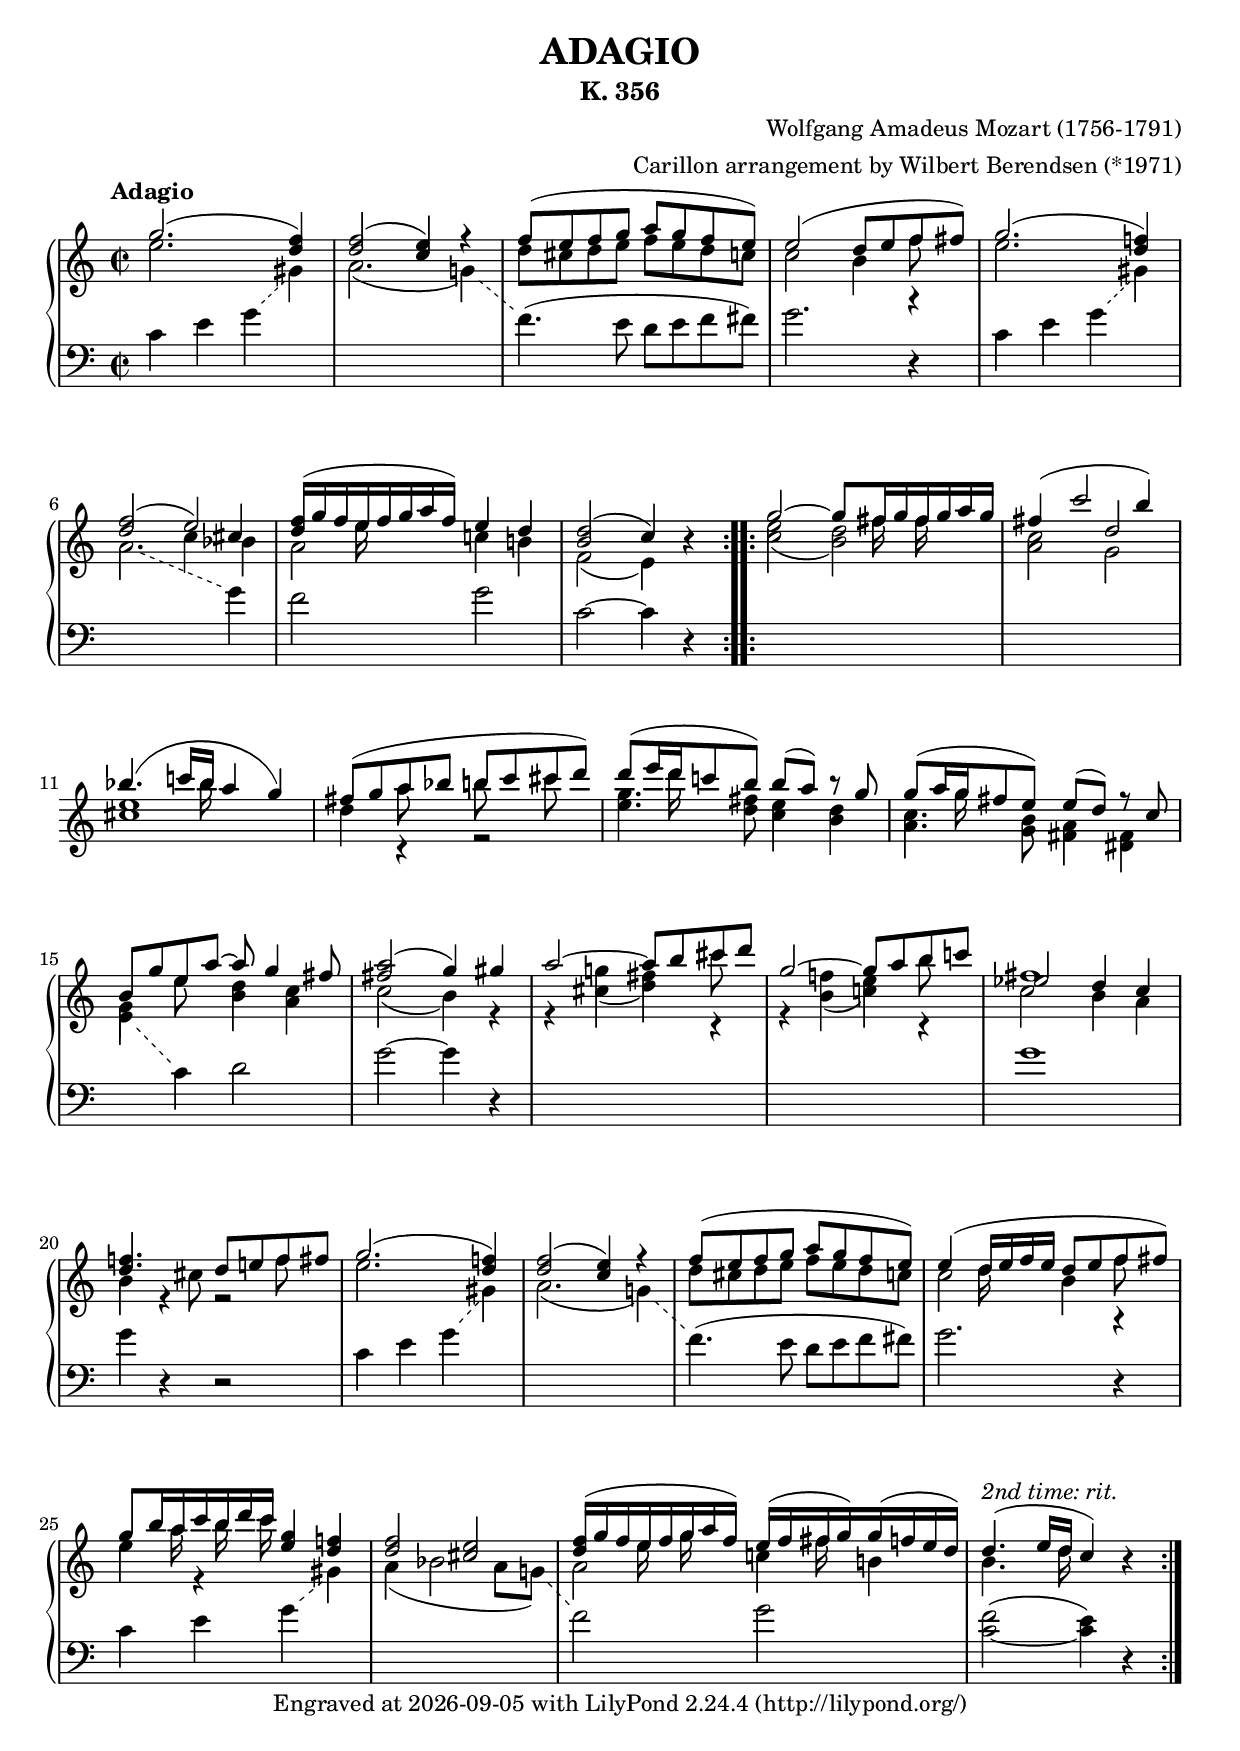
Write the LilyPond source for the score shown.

\version "2.13.34"

%{
  Based on http://lsr.dsi.unimi.it/LSR/Snippet?id=336
  
  Merges rests and multi-measure rests that occur on the same moment inside a
  staff with two voices.
  
  Usage:
  
  \include "merge-rests"
  
  \layout {
    \mergeRests
  }
  
  or inside the music:
  
  \new Staff <<
    \relative c' {
      \mergeRestsOn	%% in one of the voices is sufficient
      c4 d e f g r r2
    }
    \\
    \relative c' {
      a4 b c d e r r2
    }
  >>
 
%}
\version "2.12.3"


#(define (rest-score r)
  (let ((score 0)
	(yoff (ly:grob-property-data r 'Y-offset))
	(sp (ly:grob-property-data r 'staff-position)))
    (if (number? yoff)
	(set! score (+ score 2))
	(if (eq? yoff 'calculation-in-progress)
	    (set! score (- score 3))))
    (and (number? sp)
	 (<= 0 2 sp)
	 (set! score (+ score 2))
	 (set! score (- score (abs (- 1 sp)))))
    score))

#(define (merge-rests-on-positioning grob)
  (let* ((can-merge #f)
	 (elts (ly:grob-object grob 'elements))
	 (num-elts (and (ly:grob-array? elts)
			(ly:grob-array-length elts)))
	 (two-voice? (= num-elts 2)))
    (if two-voice?
	(let* ((v1-grob (ly:grob-array-ref elts 0))
	       (v2-grob (ly:grob-array-ref elts 1))
	       (v1-rest (ly:grob-object v1-grob 'rest))
	       (v2-rest (ly:grob-object v2-grob 'rest)))
	  (and
	   (ly:grob? v1-rest)
	   (ly:grob? v2-rest)
	   (let* ((v1-duration-log (ly:grob-property v1-rest 'duration-log))
		  (v2-duration-log (ly:grob-property v2-rest 'duration-log))
		  (v1-dot (ly:grob-object v1-rest 'dot))
		  (v2-dot (ly:grob-object v2-rest 'dot))
		  (v1-dot-count (and (ly:grob? v1-dot)
				     (ly:grob-property v1-dot 'dot-count -1)))
		  (v2-dot-count (and (ly:grob? v2-dot)
				     (ly:grob-property v2-dot 'dot-count -1))))
	     (set! can-merge
		   (and
		    (number? v1-duration-log)
		    (number? v2-duration-log)
		    (= v1-duration-log v2-duration-log)
		    (eq? v1-dot-count v2-dot-count)))
	     (if can-merge
		 ;; keep the rest that looks best:
		 (let* ((keep-v1? (>= (rest-score v1-rest)
				      (rest-score v2-rest)))
			(rest-to-keep (if keep-v1? v1-rest v2-rest))
			(dot-to-kill (if keep-v1? v2-dot v1-dot)))
		   ;; uncomment if you're curious of which rest was chosen:
		   ;;(ly:grob-set-property! v1-rest 'color green)
		   ;;(ly:grob-set-property! v2-rest 'color blue)
		   (ly:grob-suicide! (if keep-v1? v2-rest v1-rest))
		   (if (ly:grob? dot-to-kill)
		       (ly:grob-suicide! dot-to-kill))
		   (ly:grob-set-property! rest-to-keep 'direction 0)
		   (ly:rest::y-offset-callback rest-to-keep)))))))
    (if can-merge
	#t
	(ly:rest-collision::calc-positioning-done grob))))

#(define merge-multi-measure-rests-on-Y-offset
  ;; Call this to get the 'Y-offset of a MultiMeasureRest.
  ;; It keeps track of other MultiMeasureRests in the same NonMusicalPaperColumn
  ;; and StaffSymbol. If two are found, delete one and return 0 for Y-offset of
  ;; the other one.
  (let ((table (make-weak-key-hash-table)))
    (lambda (grob)
      (let* ((ssymb (ly:grob-object grob 'staff-symbol))
	     (nmcol (ly:grob-parent grob X))
	     (ssymb-hash (or (hash-ref table ssymb)
			     (hash-set! table ssymb (make-hash-table))))
	     (othergrob (hash-ref ssymb-hash nmcol)))
	    (if (ly:grob? othergrob)
		(begin
		  ;; Found the other grob in this staff/column,
		  ;; delete it and move ours.
		  (ly:grob-suicide! othergrob)
		  (hash-remove! ssymb-hash nmcol)
		  0)
		(begin
		  ;; Just save this grob and return the default value.
		  (hash-set! ssymb-hash nmcol grob)
		  (ly:staff-symbol-referencer::callback grob)))))))


mergeRestsOn = {
  \override Staff.RestCollision #'positioning-done = #merge-rests-on-positioning
  \override Staff.MultiMeasureRest #'Y-offset = #merge-multi-measure-rests-on-Y-offset
}

mergeRestsOff = {
  \revert Staff.RestCollision #'positioning-done
  \revert Staff.MultiMeasureRest #'Y-offset
}

mergeRests = \layout {
  \context {
    \Staff
    \override RestCollision #'positioning-done = #merge-rests-on-positioning
    \override MultiMeasureRest #'Y-offset = #merge-multi-measure-rests-on-Y-offset
  }
}



\header {
  title = "ADAGIO"
  subtitle = "K. 356"
  composer = "Wolfgang Amadeus Mozart (1756-1791)"
  arranger = "Carillon arrangement by Wilbert Berendsen (*1971)"
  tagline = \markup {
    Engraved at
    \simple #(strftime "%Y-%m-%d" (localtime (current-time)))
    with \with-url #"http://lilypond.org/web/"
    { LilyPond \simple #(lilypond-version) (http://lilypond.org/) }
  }  
}

\paper {
  ragged-last-bottom = ##f
  indent = #0
  systems-per-page = #6
}

\layout {
  \context {
    \Staff
    \RemoveEmptyStaves
  }
  \context {
    \Voice
    \override VoiceFollower #'style = #'dashed-line
  }
}

toManual = {
  \change Staff = "manual"
  \voiceTwo
}

toPedal = {
  \change Staff = "pedal"
  \oneVoice
}

icc = \once \override NoteColumn #'ignore-collision = ##t
showSwitch = { \once \set followVoice = ##t }
plusDown = #(define-music-function (parser location note) (ly:music?)
	      #{ << $note \new Voice { \voiceTwo $note } >> #})
plusUp = #(define-music-function (parser location note) (ly:music?)
	      #{ << $note \new Voice { \voiceOne $note } >> #})

global = {
  \time 2/2
  \key c \major
  #(set-accidental-style 'modern)
}

upper = \relative c''' {
  \tempo "Adagio"
  \global
  \voiceOne
  \repeat volta 2 {
    g2.( <d f>4) |
    <d f>2( <c e>4) r |
    f8( e f g a g f e) |
    e2( d8 e \plusDown f fis) |
    
    g2.( <d f>4) |
    <d f>2( e) |
    <%{\tweak #'duration-log #1%} d f>16( g f \plusDown e f g a f) e4 d |
    <b d>2( c4) r |
  }
  \repeat volta 2 {
    g'2~ g8 \plusDown fis16 g \plusDown fis g a g |
    fis4( c'2 b4) |
    bes4.( c16 \plusDown bes a4 g) |
    fis8( g \plusDown a bes \plusDown b c \plusDown cis d) |
    d8( e16 \plusDown d c8 b) b( a) r g |
    g8( a16 \plusDown g fis8 e) e( d) r c |
    b8 g' \plusDown e a~a g4 fis8 |
    <fis a>2( g4) gis |
    a2~ a8 b \plusDown cis d |
    g,2~ g8 a \plusDown b c |
    fis,1 |
    <f d>4. \stemDown cis8 \stemUp d e \plusDown f fis |
    
    g2.( <d f>4) |
    <d f>2( <c e>4) r |
    f8( e f g a g f e) |
    e4( \plusDown d16 e f e d8 e \plusDown f fis) |
    
    g8 b16 \plusDown a c \plusDown b d \plusDown c <e, g>4 <d f> |
    <d f>2 <cis e> |
    <%{\tweak #'duration-log #1%} d f>16( g f \plusDown e f \plusDown g a f) e( f \plusDown fis g) g( f e d) |
    d4.(^\markup \italic { 2nd time: rit. } e16 \plusDown d c4) r |
    
  } 
  
}

middle = \relative c'' {
  \repeat volta 2 {
    \voiceTwo
    e2. s4 |
    s1 |
    d8 cis d e f e d c |
    c2 b4 r |
    
    e2. s4 |
    s2 c4 << cis \\ bes >> |
    a2 c4 b |
    f2( e4) r |
  }
  \repeat volta 2 {
    <c' e>2( <b d>) |
    <a c> << d \\ g, >> |
    <cis e>1 |
    d4 r r2 |
    <e g>4. <d fis>8 <c e>4 <b d> |
    <a c>4. <g b>8 <fis a>4 <dis fis> |
    \icc g4 s <b d> <a c> |
    c2( b4) r |
    r4 <cis g'>( <d fis>) r |
    r4 <b f'>( <c e>) r |
    << \new Voice { \voiceThree es2 \voiceOne d4 c }
      { c2 b4 a } >> |
    b4 r r2 |
    
    e2. s4 |
    s1 |
    d8 cis d e f e d c |
    c2 b4 r |
    e4 r s2 |
    s1 |
    a,2 c4 b |
    b4. s8 s4 r |
  }
}

bass = \relative c' {
  \repeat volta 2 {
    c4 e g \showSwitch \toManual gis |
    a2.( g4) |
    \showSwitch \toPedal
    f4.( e8 d e f fis) |
    g2. r4 |
    
    c,4 e g \showSwitch \toManual gis |
    a2. \showSwitch \toPedal g4 |
    f2 g |
    c,2~ c4 r |
  }
  \repeat volta 2 {
    s1*6 |
    \toManual
    e4 \showSwitch \toPedal c d2 |
    g2~ g4 r |
    s1*2 |
    g1 |
    g4 r r2 |
    
    c,4 e g \showSwitch \toManual gis |
    a2.( g4) |
    \showSwitch \toPedal
    f4.( e8 d e f fis) |
    g2. r4 |
    
    \toPedal
    c,4 e g \showSwitch \toManual gis |
    a4( bes2 a8 g) |
    \showSwitch \toPedal
    f2 g |
    <c,_~ f>2( <c e>4) r |
    
    
  }
}

\score {
  \new GrandStaff <<
    \new Staff = "manual" <<
      \clef treble
      \mergeRestsOn
      \new Voice = "upper" \upper
      \new Voice = "middle" \middle
    >>
    \new Staff = "pedal" <<
      \mergeRestsOn
      \clef bass
      \new Voice = "bass" \bass
    >>
  >>
}
